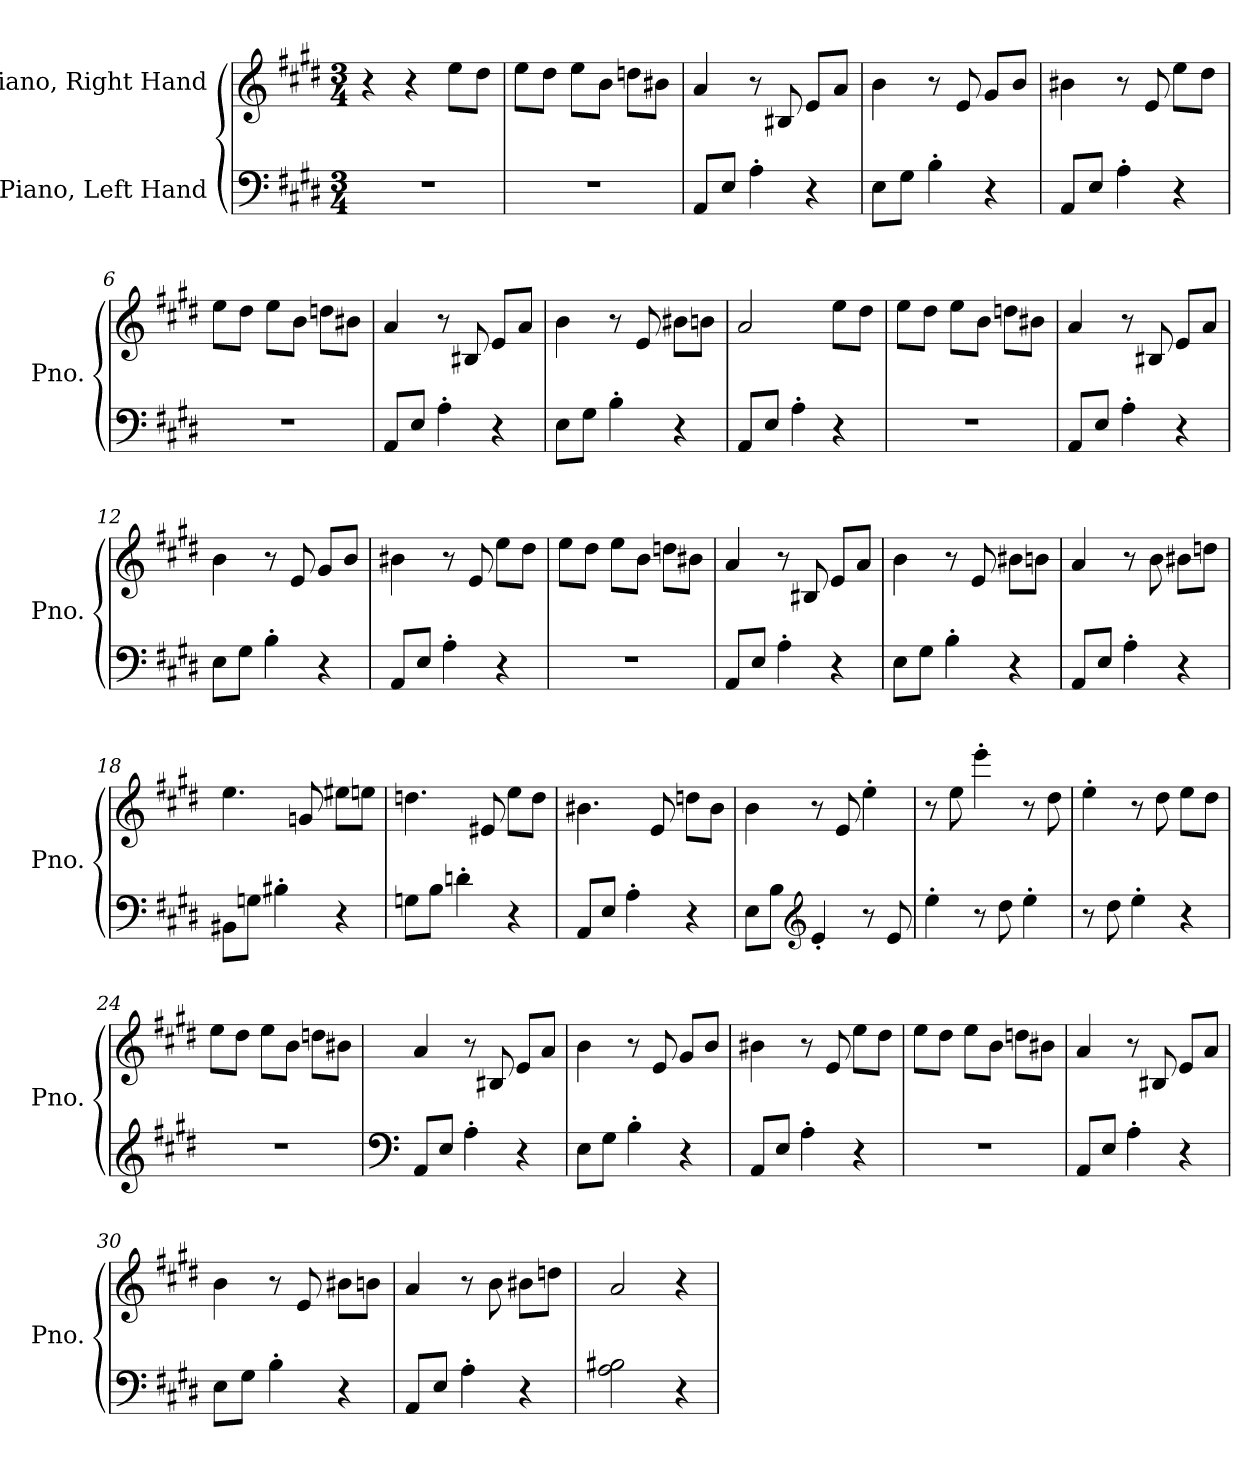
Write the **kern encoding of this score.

**kern	**kern
*part2	*part1
*staff2	*staff1
*I"Piano, Left Hand	*I"Piano, Right Hand
*I'Pno.	*I'Pno.
*clefF4	*clefG2
*k[f#c#g#d#]	*k[f#c#g#d#]
*M3/4	*M3/4
*MM110	*MM110
=1	=1
2.r	4r
.	4r
.	8ee\L
.	8dd#\J
=2	=2
2.r	8ee\L
.	8dd#\J
.	8ee\L
.	8b\J
.	8ddn\L
.	8b#X\J
=3	=3
8AA/L	4a/
8E/J	.
4A'\	8r
.	8B#X/
4r	8e/L
.	8a/J
=4	=4
8E\L	4b\
8G#\J	.
4B'\	8r
.	8e/
4r	8g#/L
.	8b/J
=5	=5
8AA/L	4b#X\
8E/J	.
4A'\	8r
.	8e/
4r	8ee\L
.	8dd#\J
!!LO:LB:g=z
=6	=6
2.r	8ee\L
.	8dd#\J
.	8ee\L
.	8b\J
.	8ddn\L
.	8b#X\J
=7	=7
8AA/L	4a/
8E/J	.
4A'\	8r
.	8B#X/
4r	8e/L
.	8a/J
=8	=8
8E\L	4b\
8G#\J	.
4B'\	8r
.	8e/
4r	8b#X\L
.	8bn\J
=9	=9
8AA/L	2a/
8E/J	.
4A'\	.
4r	8ee\L
.	8dd#\J
=10	=10
2.r	8ee\L
.	8dd#\J
.	8ee\L
.	8b\J
.	8ddn\L
.	8b#X\J
!!LO:LB:g=z
=11	=11
8AA/L	4a/
8E/J	.
4A'\	8r
.	8B#X/
4r	8e/L
.	8a/J
=12	=12
8E\L	4b\
8G#\J	.
4B'\	8r
.	8e/
4r	8g#/L
.	8b/J
=13	=13
8AA/L	4b#X\
8E/J	.
4A'\	8r
.	8e/
4r	8ee\L
.	8dd#\J
=14	=14
2.r	8ee\L
.	8dd#\J
.	8ee\L
.	8b\J
.	8ddn\L
.	8b#X\J
=15	=15
8AA/L	4a/
8E/J	.
4A'\	8r
.	8B#X/
4r	8e/L
.	8a/J
!!LO:LB:g=z
=16	=16
8E\L	4b\
8G#\J	.
4B'\	8r
.	8e/
4r	8b#X\L
.	8bn\J
=17	=17
8AA/L	4a/
8E/J	.
4A'\	8r
.	8b\
4r	8b#X\L
.	8ddn\J
=18	=18
8BB#X\L	4.ee\
8Gn\J	.
4B#X'\	.
.	8gn/
4r	8ee#X\L
.	8een\J
=19	=19
8Gn\L	4.ddn\
8B\J	.
4dn'\	.
.	8e#X/
4r	8ee\L
.	8dd\J
=20	=20
8AA/L	4.b#X\
8E/J	.
4A'\	.
.	8e/
4r	8ddn\L
.	8b#\J
!!LO:LB:g=z
=21	=21
8E\L	4b\
8B\J	.
*clefG2	*
4e'/	8r
.	8e/
8r	4ee'\
8e/	.
=22	=22
4ee'\	8r
.	8ee\
8r	4eee'\
8dd#\	.
4ee'\	8r
.	8dd#\
=23	=23
8r	4ee'\
8dd#\	.
4ee'\	8r
.	8dd#\
4r	8ee\L
.	8dd#\J
=24	=24
2.r	8ee\L
.	8dd#\J
.	8ee\L
.	8b\J
.	8ddn\L
.	8b#X\J
=25	=25
*clefF4	*
8AA/L	4a/
8E/J	.
4A'\	8r
.	8B#X/
4r	8e/L
.	8a/J
!!LO:LB:g=z
=26	=26
8E\L	4b\
8G#\J	.
4B'\	8r
.	8e/
4r	8g#/L
.	8b/J
=27	=27
8AA/L	4b#X\
8E/J	.
4A'\	8r
.	8e/
4r	8ee\L
.	8dd#\J
=28	=28
2.r	8ee\L
.	8dd#\J
.	8ee\L
.	8b\J
.	8ddn\L
.	8b#X\J
=29	=29
8AA/L	4a/
8E/J	.
4A'\	8r
.	8B#X/
4r	8e/L
.	8a/J
=30	=30
8E\L	4b\
8G#\J	.
4B'\	8r
.	8e/
4r	8b#X\L
.	8bn\J
!!LO:PB:g=z
=31	=31
8AA/L	4a/
8E/J	.
4A'\	8r
.	8b\
4r	8b#X\L
.	8ddn\J
=32	=32
2A\ 2B#X\	2a/
4r	4r
=	=
*-	*-
